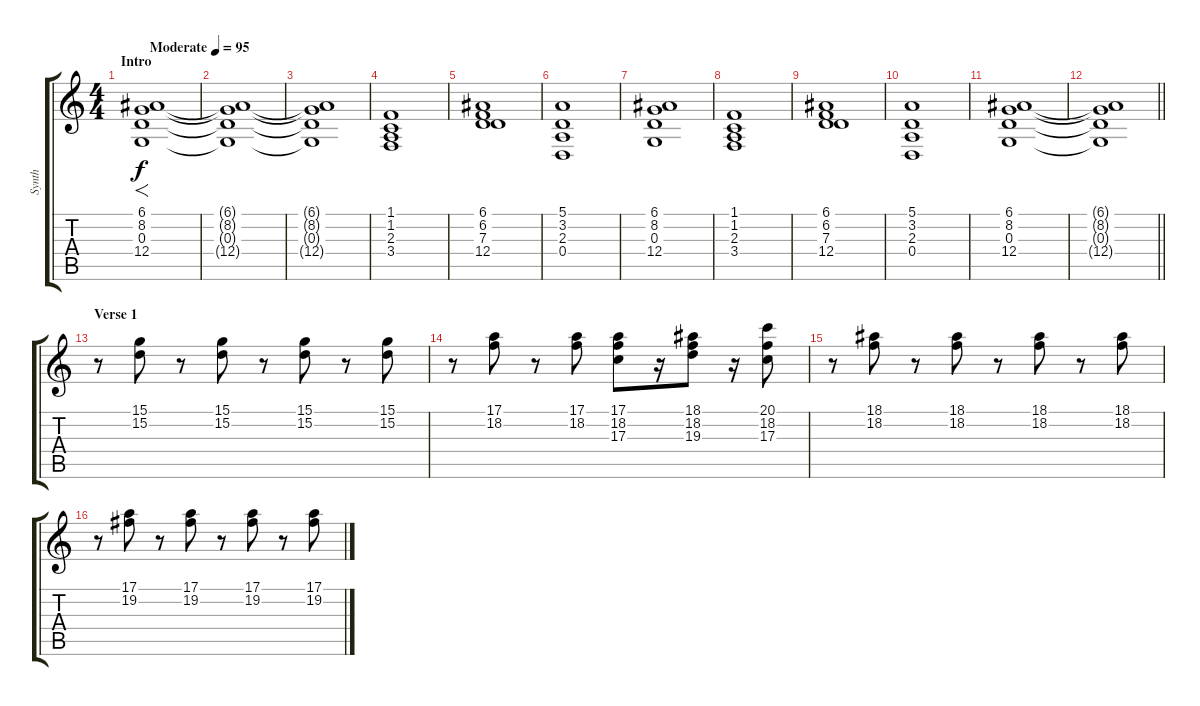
\track ("Synth" "Synth") {instrument stringensemble1}
\staff {score tabs}
\tuning (E4 B3 G3 D3 A2 E2) {hide}
\ts (4 4)
\section ("" "Intro")
\tempo (95 "Moderate")
\clef g2
\ks c
(6.1 8.2 0.3 12.4).1{f dy f instrument stringensemble1} |
(6.1{t} 8.2{t} 0.3{t} 12.4{t}).1 |
(6.1{t} 8.2{t} 0.3{t} 12.4{t}).1 |
(1.1 1.2 2.3 3.4).1{instrument stringensemble1} |
(6.1 6.2 7.3 12.4).1 |
(5.1 3.2 2.3 0.4).1 |
(6.1 8.2 0.3 12.4).1 |
(1.1 1.2 2.3 3.4).1 |
(6.1 6.2 7.3 12.4).1 |
(5.1 3.2 2.3 0.4).1 |
(6.1 8.2 0.3 12.4).1{volume 8} |
\barLineRight lightlight
(6.1{t} 8.2{t} 0.3{t} 12.4{t}).1{volume 16 instrument fx5brightness} |
\section ("" "Verse 1")
r.8 (15.1 15.2).8{volume 8 instrument percussiveorgan} r.8 (15.1 15.2).8 r.8 (15.1 15.2).8 r.8 (15.1 15.2).8 |
r.8 (17.1 18.2).8 r.8 (17.1 18.2).8 (17.1 18.2 17.3).8 r.16 (18.1 18.2 19.3).8 r.16 (20.1 18.2 17.3).8 |
r.8 (18.1 18.2).8 r.8 (18.1 18.2).8 r.8 (18.1 18.2).8 r.8 (18.1 18.2).8 |
r.8 (17.1 19.2).8 r.8 (17.1 19.2).8 r.8 (17.1 19.2).8 r.8 (17.1 19.2).8
